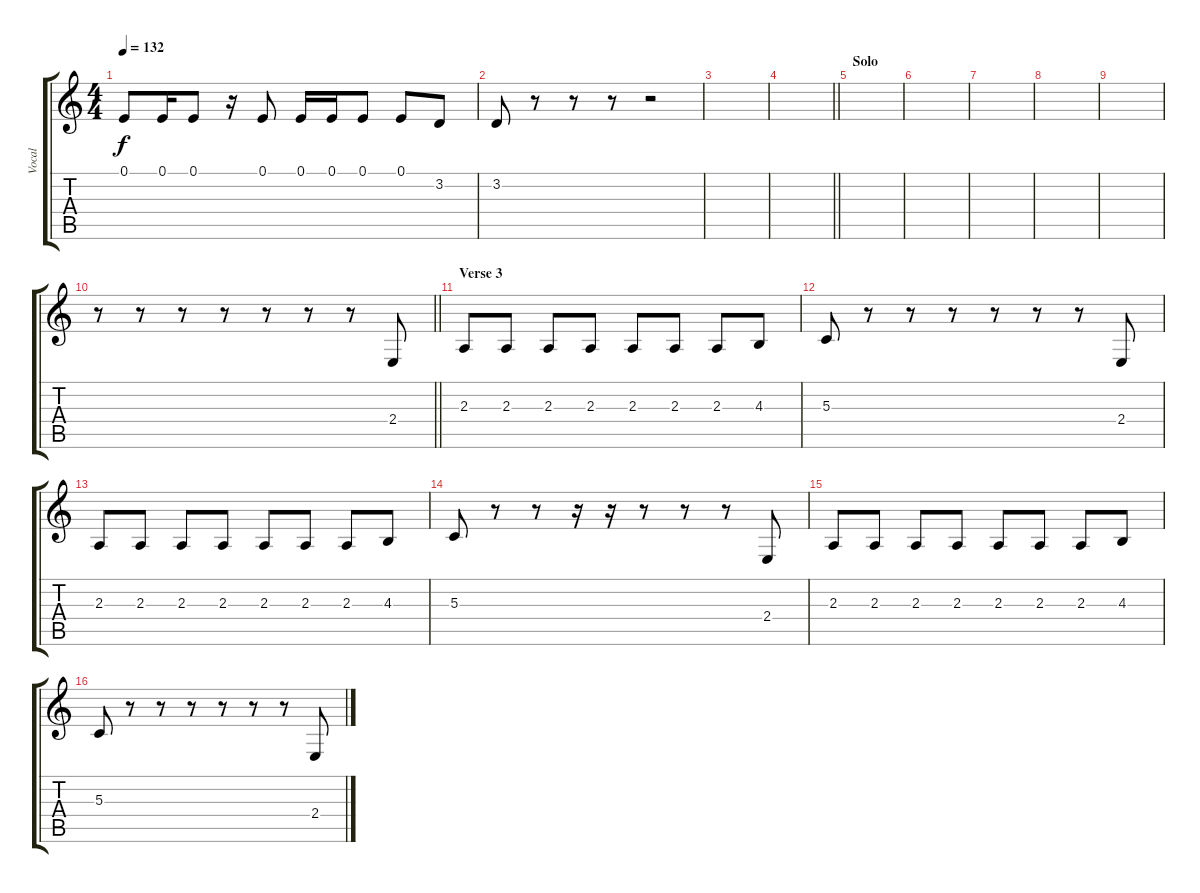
\track ("Vocal" "Vocal") {instrument lead6voice}
\staff {score tabs}
\tuning (E4 B3 G3 D3 A2 E2) {hide}
\ts (4 4)
\tempo 132
\clef g2
\ks c
0.1.8{dy f} 0.1.16 0.1.8 r.16 0.1.8 0.1.16 0.1.16 0.1.8 0.1.8 3.2.8 |
3.2.8 r.8 r.8 r.8 r.2 |
|
\barLineRight lightlight
|
\section ("" "Solo")
|
|
|
|
|
\barLineRight lightlight
r.8 r.8 r.8 r.8 r.8 r.8 r.8 2.4.8 |
\section ("" "Verse 3")
2.3.8 2.3.8 2.3.8 2.3.8 2.3.8 2.3.8 2.3.8 4.3.8 |
5.3.8 r.8 r.8 r.8 r.8 r.8 r.8 2.4.8 |
2.3.8 2.3.8 2.3.8 2.3.8 2.3.8 2.3.8 2.3.8 4.3.8 |
5.3.8 r.8 r.8 r.16 r.16 r.8 r.8 r.8 2.4.8 |
2.3.8 2.3.8 2.3.8 2.3.8 2.3.8 2.3.8 2.3.8 4.3.8 |
5.3.8 r.8 r.8 r.8 r.8 r.8 r.8 2.4.8
